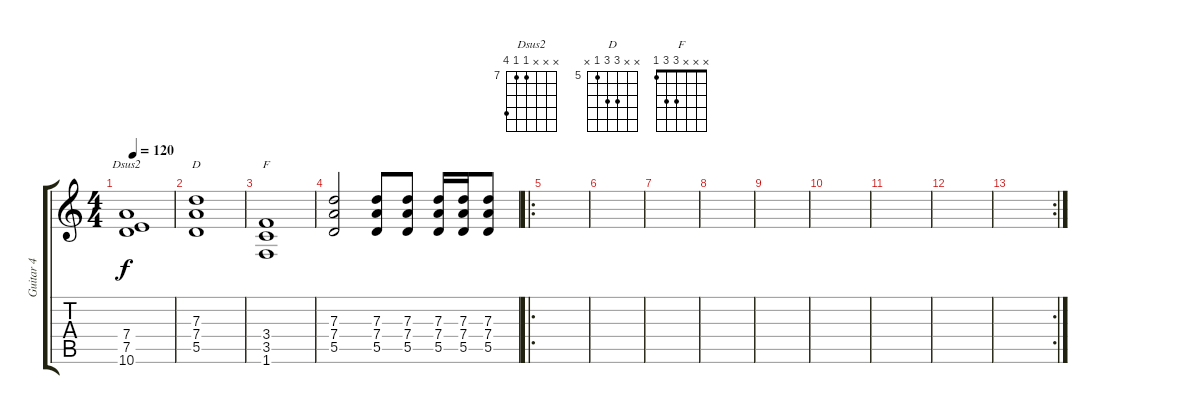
\track ("Guitar 4" "Guitar 4") {instrument overdrivenguitar}
\staff {score tabs}
\tuning (E4 B3 G3 D3 A2 E2) {hide}
\chord ("Dsus2" x x x 7 7 10) {firstfret 7}
\chord ("D" x x 7 7 5 x) {firstfret 5}
\chord ("F" x x x 3 3 1)
\ts (4 4)
\tempo 120
\clef g2
\ks c
(7.4 7.5 10.6).1{ch "Dsus2" dy f} |
(7.3 7.4 5.5).1{ch "D"} |
(3.4 3.5 1.6).1{ch "F"} |
(7.3 7.4 5.5).2 (7.3 7.4 5.5).8 (7.3 7.4 5.5).8 (7.3 7.4 5.5).16 (7.3 7.4 5.5).16 (7.3 7.4 5.5).8 |
\ro
|
|
|
|
|
|
|
|
\rc 2
